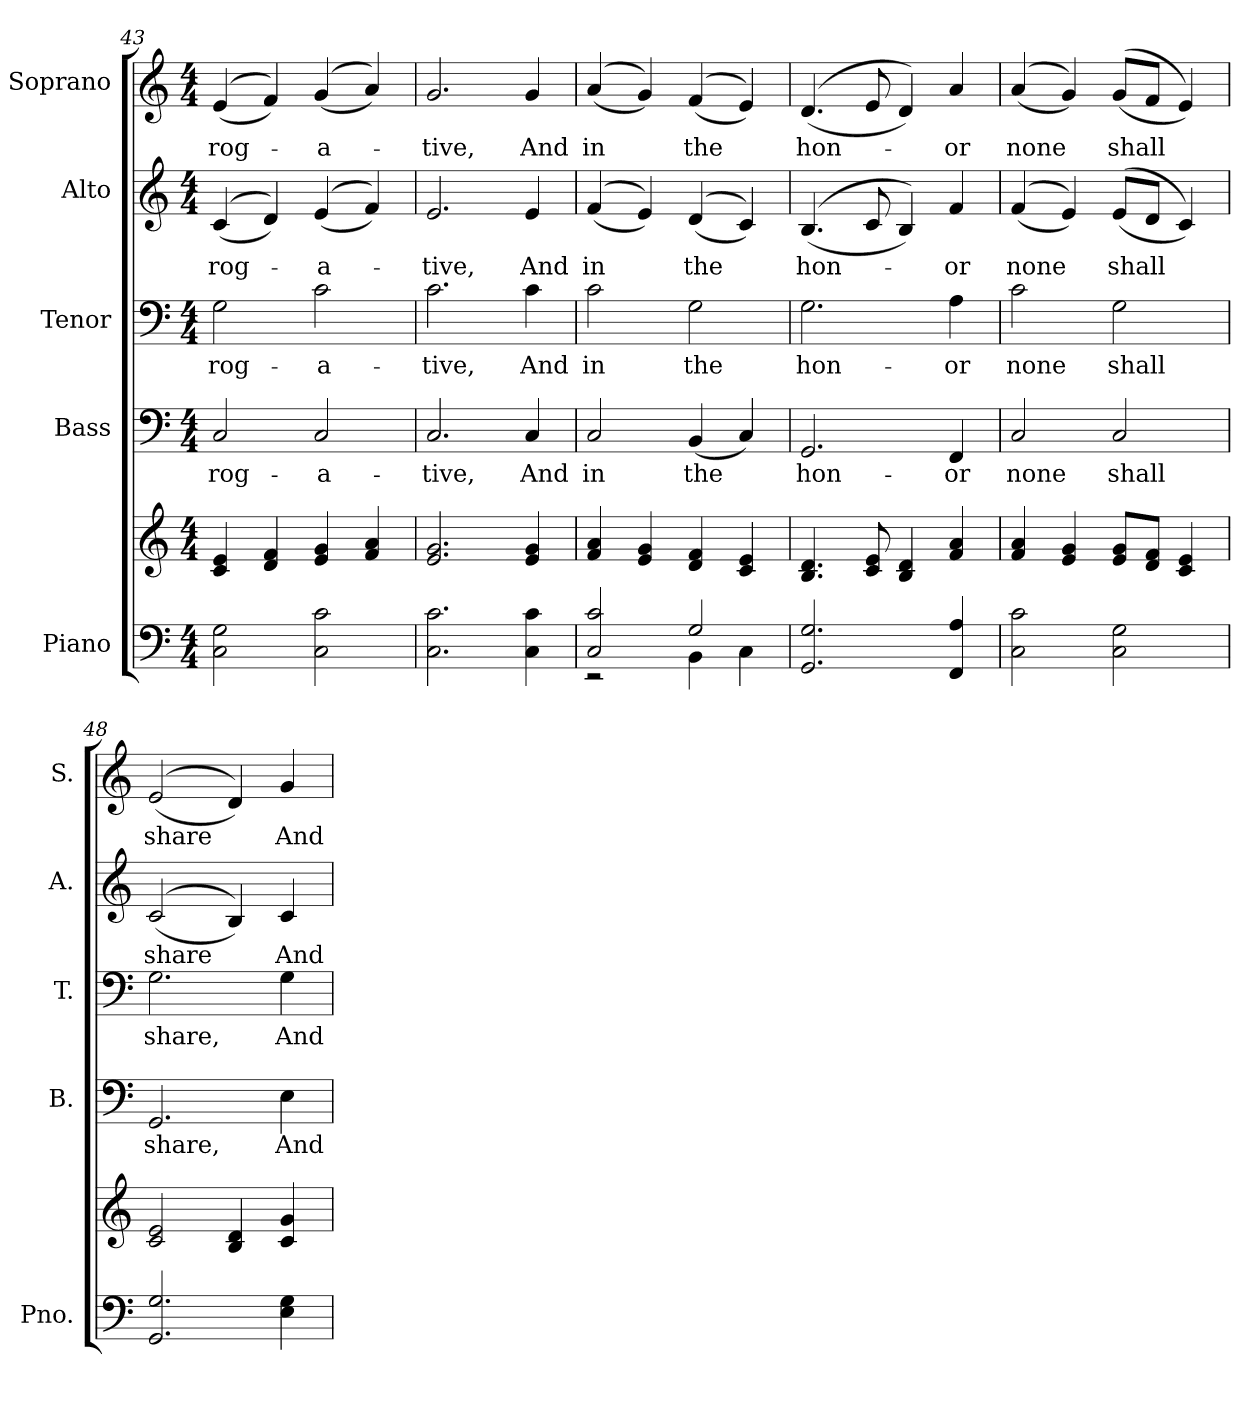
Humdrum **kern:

**kern	**kern	**kern	**text	**kern	**text	**kern	**text	**kern	**text
*part5	*part5	*part4	*part4	*part3	*part3	*part2	*part2	*part1	*part1
*staff6	*staff5	*staff4	*staff4	*staff3	*staff3	*staff2	*staff2	*staff1	*staff1
*I"Piano	*	*I"Bass	*	*I"Tenor	*	*I"Alto	*	*I"Soprano	*
*I'Pno.	*	*I'B.	*	*I'T.	*	*I'A.	*	*I'S.	*
*clefF4	*clefG2	*clefF4	*	*clefF4	*	*clefG2	*	*clefG2	*
*k[]	*k[]	*k[]	*	*k[]	*	*k[]	*	*k[]	*
*C:	*C:	*C:	*	*C:	*	*C:	*	*C:	*
*M4/4	*M4/4	*M4/4	*	*M4/4	*	*M4/4	*	*M4/4	*
=43	=43	=43	=43	=43	=43	=43	=43	=43	=43
!	!	!	!LO:LY:b:color=#000000	!	!	!	!	!	!
!	!	!	!	!	!LO:LY:b:color=#000000	!	!	!	!
!	!	!	!	!	!	!	!LO:LY:b:color=#000000	!	!
!	!	!	!	!	!	!	!	!	!LO:LY:b:color=#000000
2Ci\ 2Gi	4ci/ 4ei	2Ci/	-rog-	2Gi\	-rog-	((4ci/	-rog-	((4ei/	-rog-
.	4di/ 4fi	.	.	.	.	4di/))	.	4fi/))	.
!	!	!	!LO:LY:b:color=#000000	!	!	!	!	!	!
!	!	!	!	!	!LO:LY:b:color=#000000	!	!	!	!
!	!	!	!	!	!	!	!LO:LY:b:color=#000000	!	!
!	!	!	!	!	!	!	!	!	!LO:LY:b:color=#000000
2Ci\ 2ci	4ei/ 4gi	2Ci/	-a-	2ci\	-a-	((4ei/	-a-	((4gi/	-a-
.	4fi/ 4ai	.	.	.	.	4fi/))	.	4ai/))	.
=44	=44	=44	=44	=44	=44	=44	=44	=44	=44
!	!	!	!LO:LY:b:color=#000000	!	!	!	!	!	!
!	!	!	!	!	!LO:LY:b:color=#000000	!	!	!	!
!	!	!	!	!	!	!	!LO:LY:b:color=#000000	!	!
!	!	!	!	!	!	!	!	!	!LO:LY:b:color=#000000
2.Ci\ 2.ci	2.ei/ 2.gi	2.Ci/	-tive,	2.ci\	-tive,	2.ei/	-tive,	2.gi/	-tive,
!	!	!	!LO:LY:b:color=#000000	!	!	!	!	!	!
!	!	!	!	!	!LO:LY:b:color=#000000	!	!	!	!
!	!	!	!	!	!	!	!LO:LY:b:color=#000000	!	!
!	!	!	!	!	!	!	!	!	!LO:LY:b:color=#000000
4Ci\ 4ci	4ei/ 4gi	4Ci/	And	4ci\	And	4ei/	And	4gi/	And
!!LO:PB:g=z
=45	=45	=45	=45	=45	=45	=45	=45	=45	=45
*^	*	*	*	*	*	*	*	*	*
!	!	!	!	!LO:LY:b:color=#000000	!	!	!	!	!	!
!	!	!	!	!	!	!LO:LY:b:color=#000000	!	!	!	!
!	!	!	!	!	!	!	!	!LO:LY:b:color=#000000	!	!
!	!	!	!	!	!	!	!	!	!	!LO:LY:b:color=#000000
2Ci/ 2ci	2r	4fi/ 4ai	2Ci/	in	2ci\	in	((4fi/	in	((4ai/	in
.	.	4ei/ 4gi	.	.	.	.	4ei/))	.	4gi/))	.
!	!	!	!	!LO:LY:b:color=#000000	!	!	!	!	!	!
!	!	!	!	!	!	!LO:LY:b:color=#000000	!	!	!	!
!	!	!	!	!	!	!	!	!LO:LY:b:color=#000000	!	!
!	!	!	!	!	!	!	!	!	!	!LO:LY:b:color=#000000
2Gi/	4BBi\	4di/ 4fi	(4BBi/	the	2Gi\	the	((4di/	the	((4fi/	the
.	4Ci\	4ci/ 4ei	4Ci/)	.	.	.	4ci/))	.	4ei/))	.
*v	*v	*	*	*	*	*	*	*	*	*
=46	=46	=46	=46	=46	=46	=46	=46	=46	=46
*^	*	*	*	*	*	*	*	*	*
!	!	!	!	!LO:LY:b:color=#000000	!	!	!	!	!	!
*v	*v	*	*	*	*	*	*	*	*	*
*^	*	*	*	*	*	*	*	*	*
!	!	!	!	!	!	!LO:LY:b:color=#000000	!	!	!	!
*v	*v	*	*	*	*	*	*	*	*	*
*^	*	*	*	*	*	*	*	*	*
!	!	!	!	!	!	!	!	!LO:LY:b:color=#000000	!	!
*v	*v	*	*	*	*	*	*	*	*	*
*^	*	*	*	*	*	*	*	*	*
!	!	!	!	!	!	!	!	!	!	!LO:LY:b:color=#000000
*v	*v	*	*	*	*	*	*	*	*	*
2.GGi/ 2.Gi	4.Bi/ 4.di	2.GGi/	hon-	2.Gi\	hon-	((4.Bi/	hon-	((4.di/	hon-
.	8ci/ 8ei	.	.	.	.	8ci/	.	8ei/	.
.	4Bi/ 4di	.	.	.	.	4Bi/))	.	4di/))	.
!	!	!	!LO:LY:b:color=#000000	!	!	!	!	!	!
!	!	!	!	!	!LO:LY:b:color=#000000	!	!	!	!
!	!	!	!	!	!	!	!LO:LY:b:color=#000000	!	!
!	!	!	!	!	!	!	!	!	!LO:LY:b:color=#000000
4FFi/ 4Ai	4fi/ 4ai	4FFi/	-or	4Ai\	-or	4fi/	-or	4ai/	-or
=47	=47	=47	=47	=47	=47	=47	=47	=47	=47
!	!	!	!LO:LY:b:color=#000000	!	!	!	!	!	!
!	!	!	!	!	!LO:LY:b:color=#000000	!	!	!	!
!	!	!	!	!	!	!	!LO:LY:b:color=#000000	!	!
!	!	!	!	!	!	!	!	!	!LO:LY:b:color=#000000
2Ci\ 2ci	4fi/ 4ai	2Ci/	none	2ci\	none	((4fi/	none	((4ai/	none
.	4ei/ 4gi	.	.	.	.	4ei/))	.	4gi/))	.
!	!	!	!LO:LY:b:color=#000000	!	!	!	!	!	!
!	!	!	!	!	!LO:LY:b:color=#000000	!	!	!	!
!	!	!	!	!	!	!	!LO:LY:b:color=#000000	!	!
!	!	!	!	!	!	!	!	!	!LO:LY:b:color=#000000
2Ci\ 2Gi	8ei/ 8giL	2Ci/	shall	2Gi\	shall	((8ei/L	shall	((8gi/L	shall
.	8di/ 8fiJ	.	.	.	.	8di/J	.	8fi/J	.
.	4ci/ 4ei	.	.	.	.	4ci/))	.	4ei/))	.
!!LO:PB:g=z
=48	=48	=48	=48	=48	=48	=48	=48	=48	=48
!	!	!	!LO:LY:b:color=#000000	!	!	!	!	!	!
!	!	!	!	!	!LO:LY:b:color=#000000	!	!	!	!
!	!	!	!	!	!	!	!LO:LY:b:color=#000000	!	!
!	!	!	!	!	!	!	!	!	!LO:LY:b:color=#000000
2.GGi/ 2.Gi	2ci/ 2ei	2.GGi/	share,	2.Gi\	share,	((2ci/	share	((2ei/	share
.	4Bi/ 4di	.	.	.	.	4Bi/))	.	4di/))	.
!	!	!	!LO:LY:b:color=#000000	!	!	!	!	!	!
!	!	!	!	!	!LO:LY:b:color=#000000	!	!	!	!
!	!	!	!	!	!	!	!LO:LY:b:color=#000000	!	!
!	!	!	!	!	!	!	!	!	!LO:LY:b:color=#000000
4Ei\ 4Gi	4ci/ 4gi	4Ei\	And	4Gi\	And	4ci/	And	4gi/	And
=	=	=	=	=	=	=	=	=	=
*-	*-	*-	*-	*-	*-	*-	*-	*-	*-
